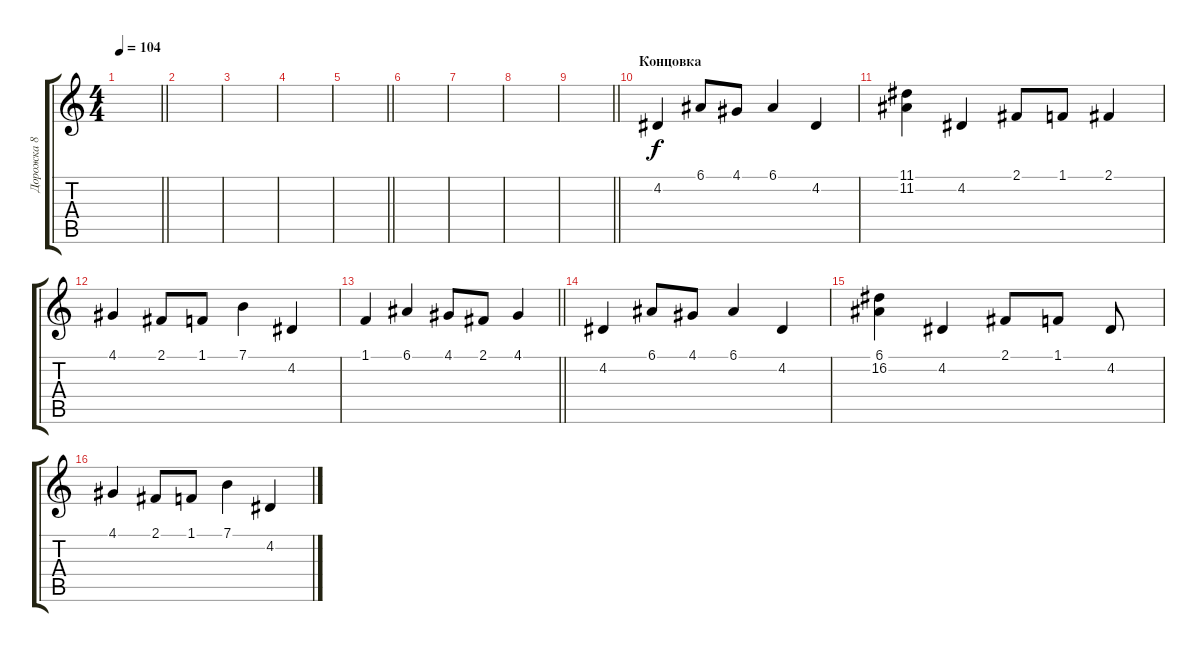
\track ("Дорожка 8" "Дорожка 8") {instrument electricgrandpiano}
\staff {score tabs}
\tuning (E4 B3 G3 D3 A2 E2) {hide}
\ts (4 4)
\tempo 104
\clef g2
\barLineRight lightlight
\ks c
|
\section ("" "")
|
|
|
\barLineRight lightlight
|
\section ("" "")
|
|
|
\barLineRight lightlight
|
\section ("" "Концовка")
4.2.4 6.1.8 4.1.8 6.1.4 4.2.4 |
(11.1 11.2).4 4.2.4 2.1.8 1.1.8 2.1.4 |
4.1.4 2.1.8 1.1.8 7.1.4 4.2.4 |
\barLineRight lightlight
1.1.4 6.1.4 4.1.8 2.1.8 4.1.4 |
\section ("" "")
4.2.4 6.1.8 4.1.8 6.1.4 4.2.4 |
(6.1 16.2).4 4.2.4 2.1.8 1.1.8 4.2.8 |
4.1.4 2.1.8 1.1.8 7.1.4 4.2.4
